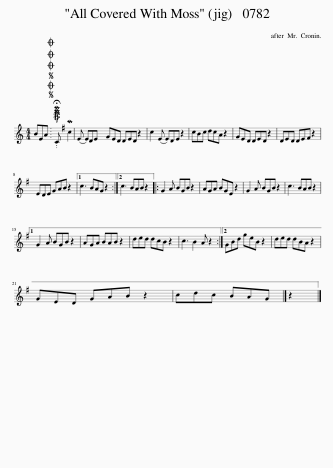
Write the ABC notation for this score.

X:1
L:1/8
M:4/4
I:linebreak $
K:C
V:1 treble
V:1
 BEA |SOSOOO .!fermata!PMTuC Mc2 (E E)DE | GED DED z2 | c2 (E E)DE z2 | cBc dcA z2 | %5
 GED DED z2 | DED DE^F z2 |$ EDE GAB z2 |1 c3 BAG z2 :|2 c3 BAB z2 |: %10
 G2 A BGB z2 | AGA BGE z2 | G2 A BGB z2 | c3 BAB z2 |1$ G2 A BGB z2 | %15
 AGA BAB z2 | ded dcB z2 | c3 B2 A z2 :|2 GBd geB z2 | ded dBA z2 |$ %20
 GED GAB z2 | cdc BAG z2 |] %22
